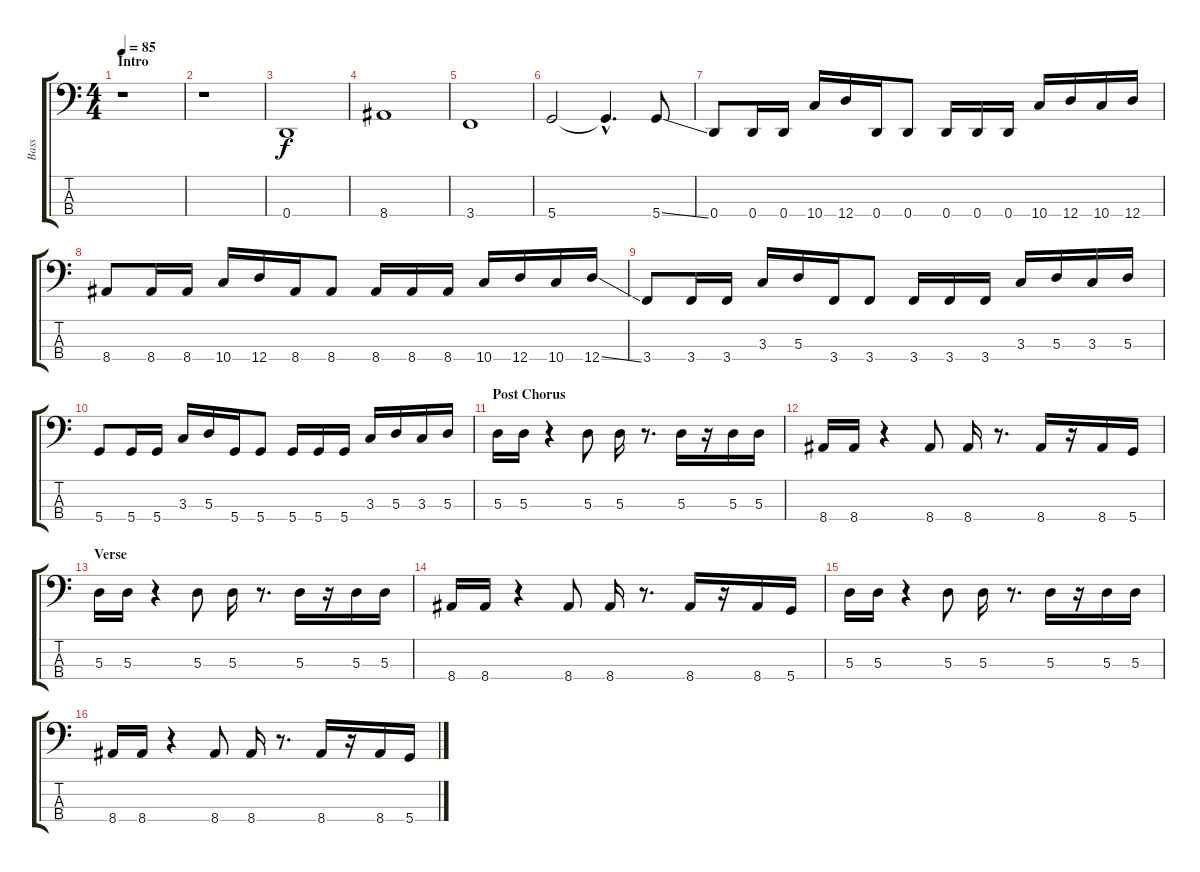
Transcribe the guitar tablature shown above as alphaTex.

\track ("Bass" "Bass") {instrument electricbassfinger}
\staff {score tabs}
\tuning (G2 D2 A1 D1) {hide}
\ts (4 4)
\section ("" "Intro")
\tempo 85
\clef f4
\ks c
r.1{dy f instrument electricbassfinger} |
r.1 |
0.4.1 |
8.4.1 |
3.4.1 |
5.4.2 5.4{hac t}.4{d} 5.4{ss}.8 |
0.4.8 0.4.16 0.4.16 10.4.16 12.4.16 0.4.16 0.4.8 0.4.16 0.4.16 0.4.16 10.4.16 12.4.16 10.4.16 12.4.16 |
8.4.8 8.4.16 8.4.16 10.4.16 12.4.16 8.4.16 8.4.8 8.4.16 8.4.16 8.4.16 10.4.16 12.4.16 10.4.16 12.4{ss}.16 |
3.4.8 3.4.16 3.4.16 3.3.16 5.3.16 3.4.16 3.4.8 3.4.16 3.4.16 3.4.16 3.3.16 5.3.16 3.3.16 5.3.16 |
5.4.8 5.4.16 5.4.16 3.3.16 5.3.16 5.4.16 5.4.8 5.4.16 5.4.16 5.4.16 3.3.16 5.3.16 3.3.16 5.3.16 |
\section ("" "Post Chorus")
5.3.16 5.3.16 r.4 5.3.8 5.3.16 r.8{d} 5.3.16 r.16 5.3.16 5.3.16 |
8.4.16 8.4.16 r.4 8.4.8 8.4.16 r.8{d} 8.4.16 r.16 8.4.16 5.4.16 |
\section ("" "Verse")
5.3.16 5.3.16 r.4 5.3.8 5.3.16 r.8{d} 5.3.16 r.16 5.3.16 5.3.16 |
8.4.16 8.4.16 r.4 8.4.8 8.4.16 r.8{d} 8.4.16 r.16 8.4.16 5.4.16 |
5.3.16 5.3.16 r.4 5.3.8 5.3.16 r.8{d} 5.3.16 r.16 5.3.16 5.3.16 |
8.4.16 8.4.16 r.4 8.4.8 8.4.16 r.8{d} 8.4.16 r.16 8.4.16 5.4.16
